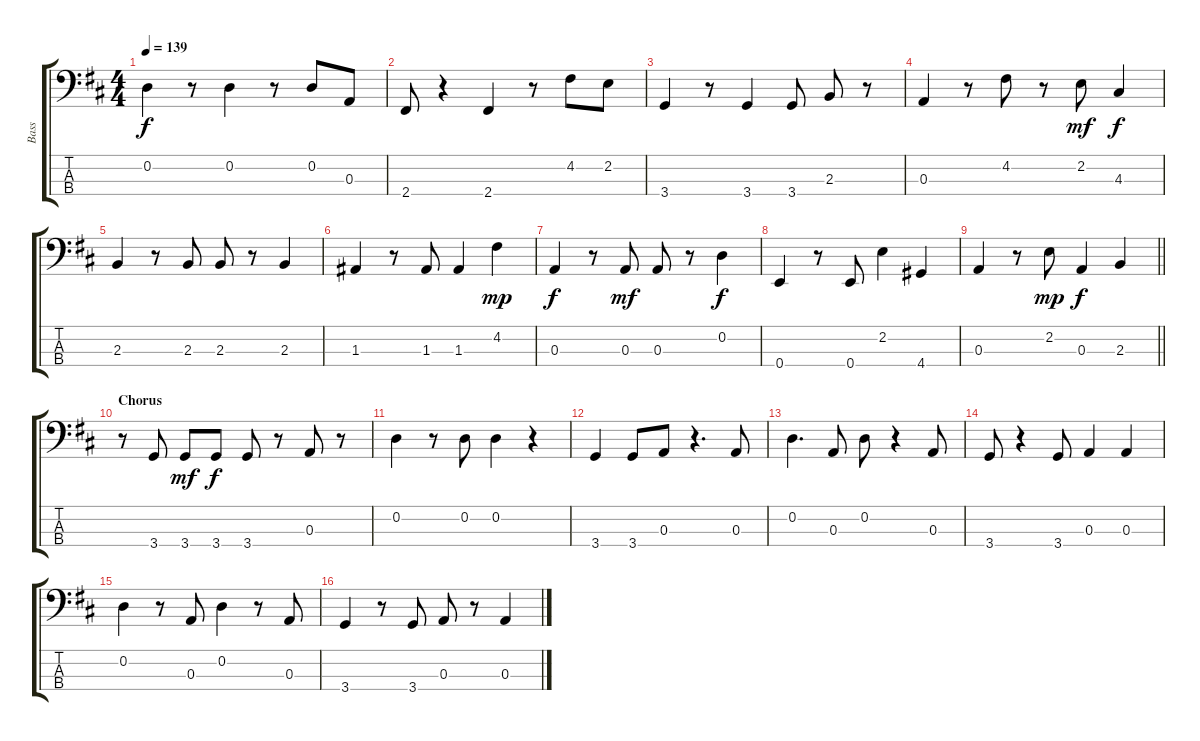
\track ("Bass" "Bass") {instrument electricbasspick}
\staff {score tabs}
\tuning (G2 D2 A1 E1) {hide}
\ts (4 4)
\tempo 139
\clef f4
\ks d
0.2.4{dy f} r.8 0.2.4 r.8 0.2.8 0.3.8 |
2.4.8 r.4 2.4.4 r.8 4.2.8 2.2.8 |
3.4.4 r.8 3.4.4 3.4.8 2.3.8 r.8 |
0.3.4 r.8 4.2.8 r.8 2.2.8{dy mf} 4.3.4{dy f} |
2.3.4 r.8 2.3.8 2.3.8 r.8 2.3.4 |
1.3.4 r.8 1.3.8 1.3.4 4.2.4{dy mp} |
0.3.4{dy f} r.8 0.3.8{dy mf} 0.3.8 r.8 0.2.4{dy f} |
0.4.4 r.8 0.4.8 2.2.4 4.4.4 |
\barLineRight lightlight
0.3.4 r.8 2.2.8{dy mp} 0.3.4{dy f} 2.3.4 |
\section ("" "Chorus")
r.8 3.4.8 3.4.8{dy mf} 3.4.8{dy f} 3.4.8 r.8 0.3.8 r.8 |
0.2.4 r.8 0.2.8 0.2.4 r.4 |
3.4.4 3.4.8 0.3.8 r.4{d} 0.3.8 |
0.2.4{d} 0.3.8 0.2.8 r.4 0.3.8 |
3.4.8 r.4 3.4.8 0.3.4 0.3.4 |
0.2.4 r.8 0.3.8 0.2.4 r.8 0.3.8 |
3.4.4 r.8 3.4.8 0.3.8 r.8 0.3.4
